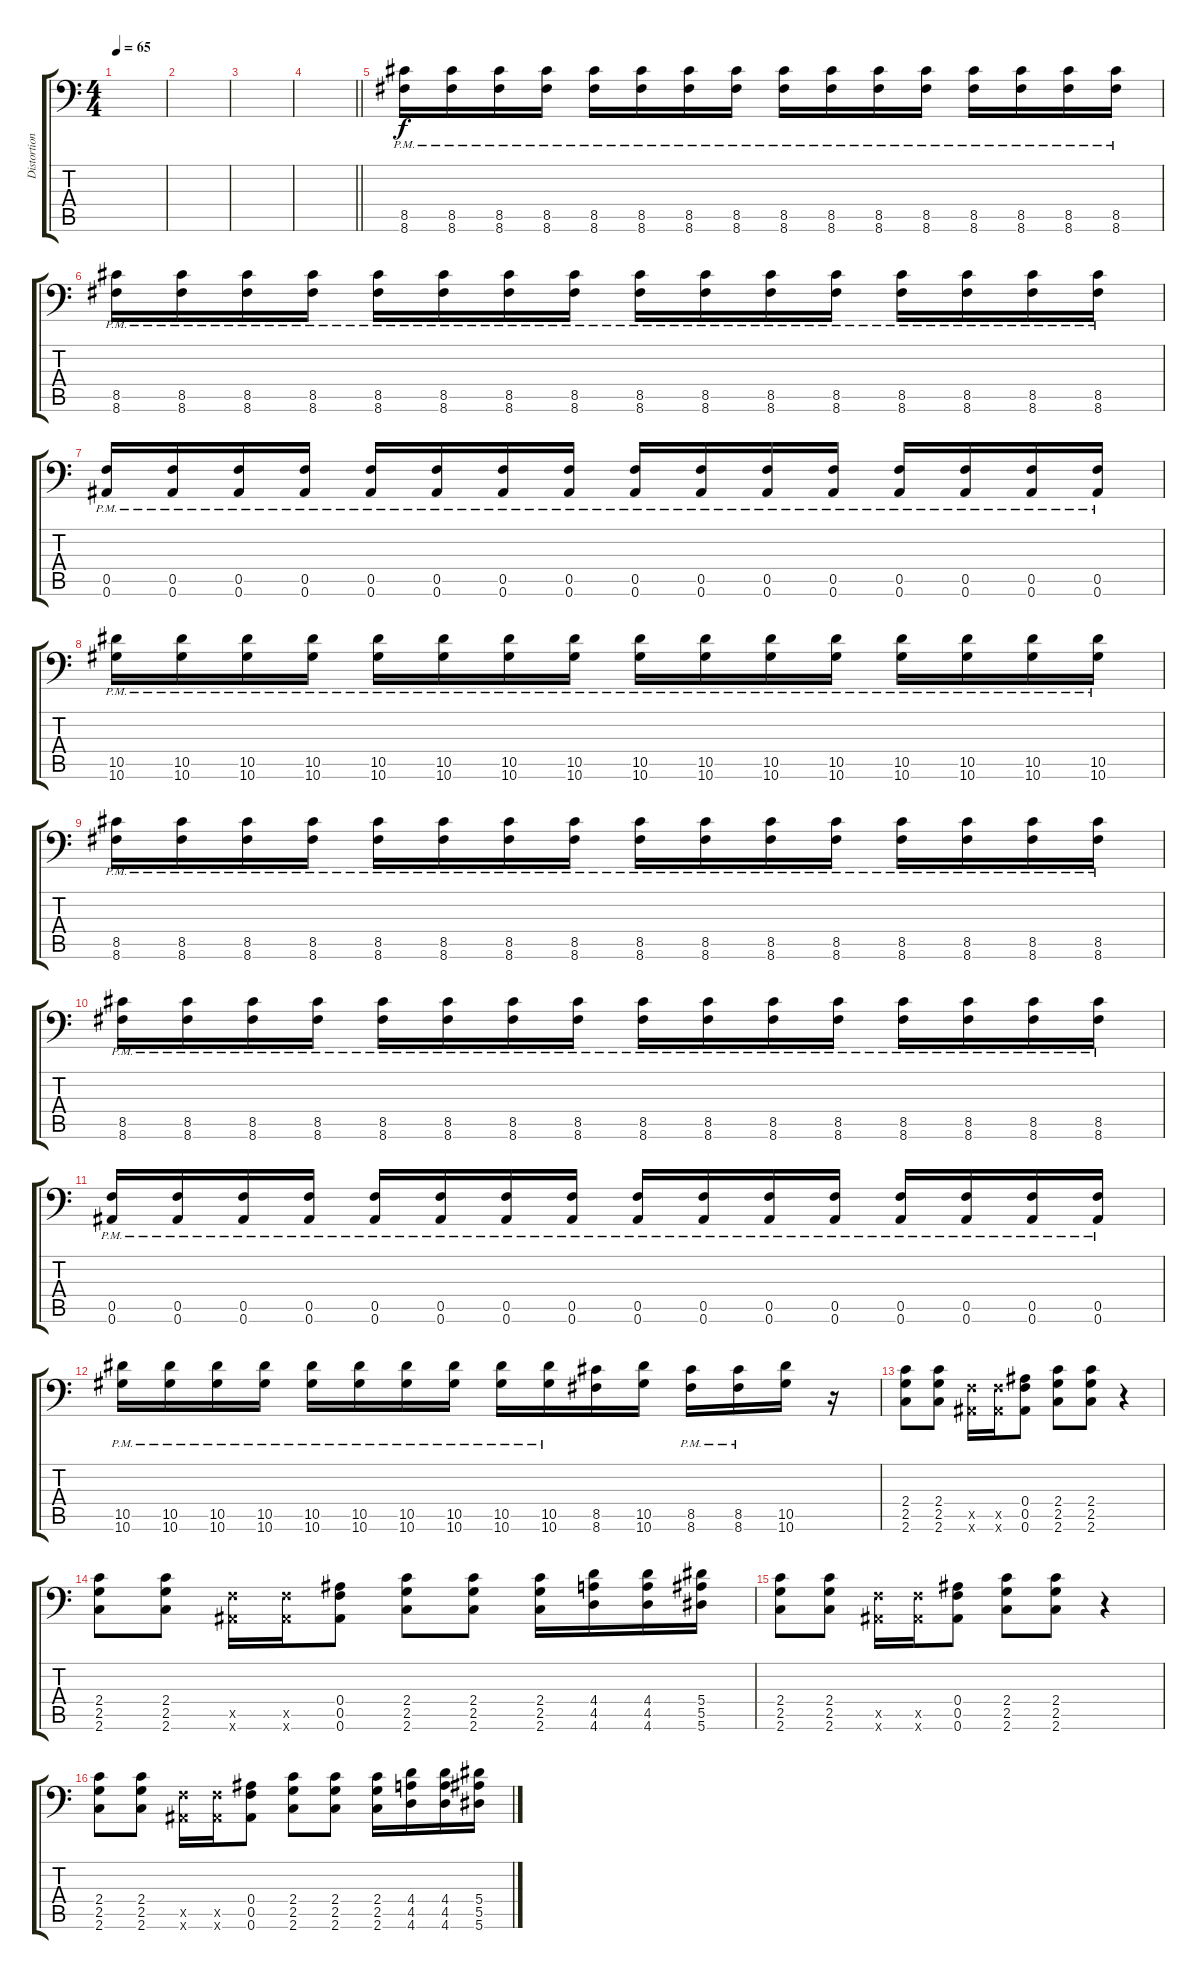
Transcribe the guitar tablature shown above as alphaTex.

\track ("Distortion 1" "Distortion") {instrument distortionguitar}
\staff {score tabs}
\tuning (C4 G3 Eb3 Bb2 F2 Bb1) {hide}
\ts (4 4)
\tempo 65
\clef f4
\ks c
|
|
|
\barLineRight lightlight
|
(8.5 8.6{pm}).16{volume 13} (8.5 8.6{pm}).16 (8.5 8.6{pm}).16 (8.5 8.6{pm}).16 (8.5 8.6{pm}).16 (8.5 8.6{pm}).16 (8.5 8.6{pm}).16 (8.5 8.6{pm}).16 (8.5 8.6{pm}).16 (8.5 8.6{pm}).16 (8.5 8.6{pm}).16 (8.5 8.6{pm}).16 (8.5 8.6{pm}).16 (8.5 8.6{pm}).16 (8.5 8.6{pm}).16 (8.5 8.6{pm}).16 |
(8.5 8.6{pm}).16 (8.5 8.6{pm}).16 (8.5 8.6{pm}).16 (8.5 8.6{pm}).16 (8.5 8.6{pm}).16 (8.5 8.6{pm}).16 (8.5 8.6{pm}).16 (8.5 8.6{pm}).16 (8.5 8.6{pm}).16 (8.5 8.6{pm}).16 (8.5 8.6{pm}).16 (8.5 8.6{pm}).16 (8.5 8.6{pm}).16 (8.5 8.6{pm}).16 (8.5 8.6{pm}).16 (8.5 8.6{pm}).16 |
(0.5 0.6{pm}).16 (0.5 0.6{pm}).16 (0.5 0.6{pm}).16 (0.5 0.6{pm}).16 (0.5 0.6{pm}).16 (0.5 0.6{pm}).16 (0.5 0.6{pm}).16 (0.5 0.6{pm}).16 (0.5 0.6{pm}).16 (0.5 0.6{pm}).16 (0.5 0.6{pm}).16 (0.5 0.6{pm}).16 (0.5 0.6{pm}).16 (0.5 0.6{pm}).16 (0.5 0.6{pm}).16 (0.5 0.6{pm}).16 |
(10.5 10.6{pm}).16 (10.5 10.6{pm}).16 (10.5 10.6{pm}).16 (10.5 10.6{pm}).16 (10.5 10.6{pm}).16 (10.5 10.6{pm}).16 (10.5 10.6{pm}).16 (10.5 10.6{pm}).16 (10.5 10.6{pm}).16 (10.5 10.6{pm}).16 (10.5 10.6{pm}).16 (10.5 10.6{pm}).16 (10.5 10.6{pm}).16 (10.5 10.6{pm}).16 (10.5 10.6{pm}).16 (10.5 10.6{pm}).16 |
(8.5 8.6{pm}).16 (8.5 8.6{pm}).16 (8.5 8.6{pm}).16 (8.5 8.6{pm}).16 (8.5 8.6{pm}).16 (8.5 8.6{pm}).16 (8.5 8.6{pm}).16 (8.5 8.6{pm}).16 (8.5 8.6{pm}).16 (8.5 8.6{pm}).16 (8.5 8.6{pm}).16 (8.5 8.6{pm}).16 (8.5 8.6{pm}).16 (8.5 8.6{pm}).16 (8.5 8.6{pm}).16 (8.5 8.6{pm}).16 |
(8.5 8.6{pm}).16 (8.5 8.6{pm}).16 (8.5 8.6{pm}).16 (8.5 8.6{pm}).16 (8.5 8.6{pm}).16 (8.5 8.6{pm}).16 (8.5 8.6{pm}).16 (8.5 8.6{pm}).16 (8.5 8.6{pm}).16 (8.5 8.6{pm}).16 (8.5 8.6{pm}).16 (8.5 8.6{pm}).16 (8.5 8.6{pm}).16 (8.5 8.6{pm}).16 (8.5 8.6{pm}).16 (8.5 8.6{pm}).16 |
(0.5 0.6{pm}).16 (0.5 0.6{pm}).16 (0.5 0.6{pm}).16 (0.5 0.6{pm}).16 (0.5 0.6{pm}).16 (0.5 0.6{pm}).16 (0.5 0.6{pm}).16 (0.5 0.6{pm}).16 (0.5 0.6{pm}).16 (0.5 0.6{pm}).16 (0.5 0.6{pm}).16 (0.5 0.6{pm}).16 (0.5 0.6{pm}).16 (0.5 0.6{pm}).16 (0.5 0.6{pm}).16 (0.5 0.6{pm}).16 |
(10.5 10.6{pm}).16 (10.5 10.6{pm}).16 (10.5 10.6{pm}).16 (10.5 10.6{pm}).16 (10.5 10.6{pm}).16 (10.5 10.6{pm}).16 (10.5 10.6{pm}).16 (10.5 10.6{pm}).16 (10.5 10.6{pm}).16 (10.5 10.6{pm}).16 (8.5 8.6).16 (10.5 10.6).16 (8.5 8.6{pm}).16 (8.5 8.6{pm}).16 (10.5 10.6).16 r.16 |
(2.4 2.5 2.6).8 (2.4 2.5 2.6).8 (0.5{x} 0.6{x}).16 (0.5{x} 0.6{x}).16 (0.4 0.5 0.6).8 (2.4 2.5 2.6).8 (2.4 2.5 2.6).8 r.4 |
(2.4 2.5 2.6).8 (2.4 2.5 2.6).8 (0.5{x} 0.6{x}).16 (0.5{x} 0.6{x}).16 (0.4 0.5 0.6).8 (2.4 2.5 2.6).8 (2.4 2.5 2.6).8 (2.4 2.5 2.6).16 (4.4 4.5 4.6).16 (4.4 4.5 4.6).16 (5.4 5.5 5.6).16 |
(2.4 2.5 2.6).8 (2.4 2.5 2.6).8 (0.5{x} 0.6{x}).16 (0.5{x} 0.6{x}).16 (0.4 0.5 0.6).8 (2.4 2.5 2.6).8 (2.4 2.5 2.6).8 r.4 |
(2.4 2.5 2.6).8 (2.4 2.5 2.6).8 (0.5{x} 0.6{x}).16 (0.5{x} 0.6{x}).16 (0.4 0.5 0.6).8 (2.4 2.5 2.6).8 (2.4 2.5 2.6).8 (2.4 2.5 2.6).16 (4.4 4.5 4.6).16 (4.4 4.5 4.6).16 (5.4 5.5 5.6).16
